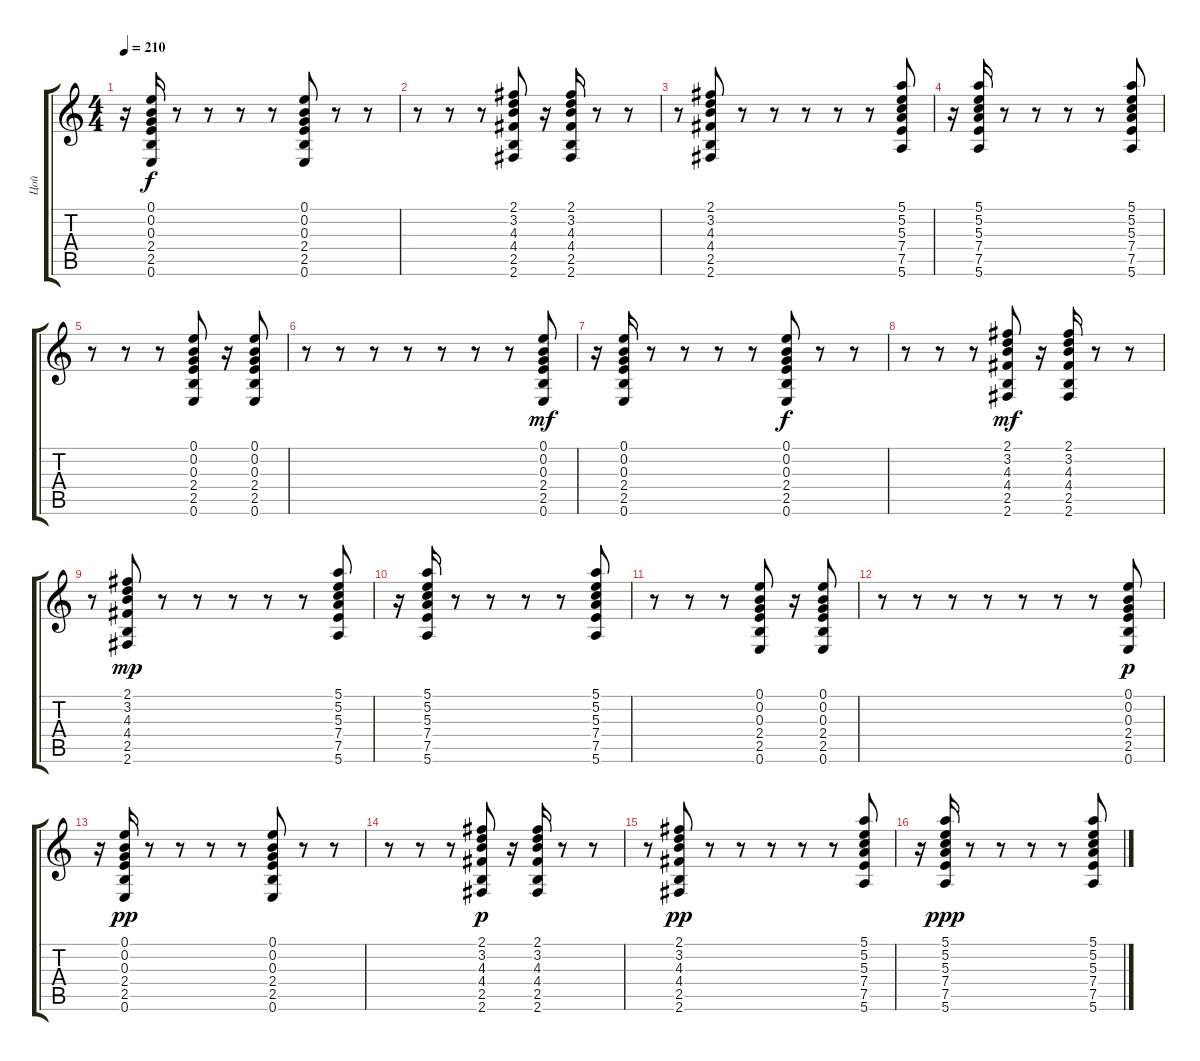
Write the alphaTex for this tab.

\track ("Цой" "Цой") {instrument electricguitarclean}
\staff {score tabs}
\tuning (E4 B3 G3 D3 A2 E2) {hide}
\ts (4 4)
\tempo 210
\clef g2
\ks c
r.16{dy f} (0.1 0.2 0.3 2.4 2.5 0.6).16 r.8 r.8 r.8 r.8 (0.1 0.2 0.3 2.4 2.5 0.6).8 r.8 r.8 |
r.8 r.8 r.8 (2.1 3.2 4.3 4.4 2.5 2.6).8 r.16 (2.1 3.2 4.3 4.4 2.5 2.6).16 r.8 r.8 |
r.8 (2.1 3.2 4.3 4.4 2.5 2.6).8 r.8 r.8 r.8 r.8 r.8 (5.1 5.2 5.3 7.4 7.5 5.6).8 |
r.16 (5.1 5.2 5.3 7.4 7.5 5.6).16 r.8 r.8 r.8 r.8 (5.1 5.2 5.3 7.4 7.5 5.6).8 |
r.8 r.8 r.8 (0.1 0.2 0.3 2.4 2.5 0.6).8 r.16 (0.1 0.2 0.3 2.4 2.5 0.6).8 |
r.8 r.8 r.8 r.8 r.8 r.8 r.8 (0.1 0.2 0.3 2.4 2.5 0.6).8{dy mf} |
r.16 (0.1 0.2 0.3 2.4 2.5 0.6).16 r.8 r.8 r.8 r.8 (0.1 0.2 0.3 2.4 2.5 0.6).8{dy f} r.8 r.8 |
r.8 r.8 r.8 (2.1 3.2 4.3 4.4 2.5 2.6).8{dy mf} r.16 (2.1 3.2 4.3 4.4 2.5 2.6).16 r.8 r.8 |
r.8 (2.1 3.2 4.3 4.4 2.5 2.6).8{dy mp} r.8 r.8 r.8 r.8 r.8 (5.1 5.2 5.3 7.4 7.5 5.6).8 |
r.16 (5.1 5.2 5.3 7.4 7.5 5.6).16 r.8 r.8 r.8 r.8 (5.1 5.2 5.3 7.4 7.5 5.6).8 |
r.8 r.8 r.8 (0.1 0.2 0.3 2.4 2.5 0.6).8 r.16 (0.1 0.2 0.3 2.4 2.5 0.6).8 |
r.8 r.8 r.8 r.8 r.8 r.8 r.8 (0.1 0.2 0.3 2.4 2.5 0.6).8{dy p} |
r.16 (0.1 0.2 0.3 2.4 2.5 0.6).16{dy pp} r.8 r.8 r.8 r.8 (0.1 0.2 0.3 2.4 2.5 0.6).8 r.8 r.8 |
r.8 r.8 r.8 (2.1 3.2 4.3 4.4 2.5 2.6).8{dy p} r.16 (2.1 3.2 4.3 4.4 2.5 2.6).16 r.8 r.8 |
r.8 (2.1 3.2 4.3 4.4 2.5 2.6).8{dy pp} r.8 r.8 r.8 r.8 r.8 (5.1 5.2 5.3 7.4 7.5 5.6).8 |
r.16 (5.1 5.2 5.3 7.4 7.5 5.6).16{dy ppp} r.8 r.8 r.8 r.8 (5.1 5.2 5.3 7.4 7.5 5.6).8
